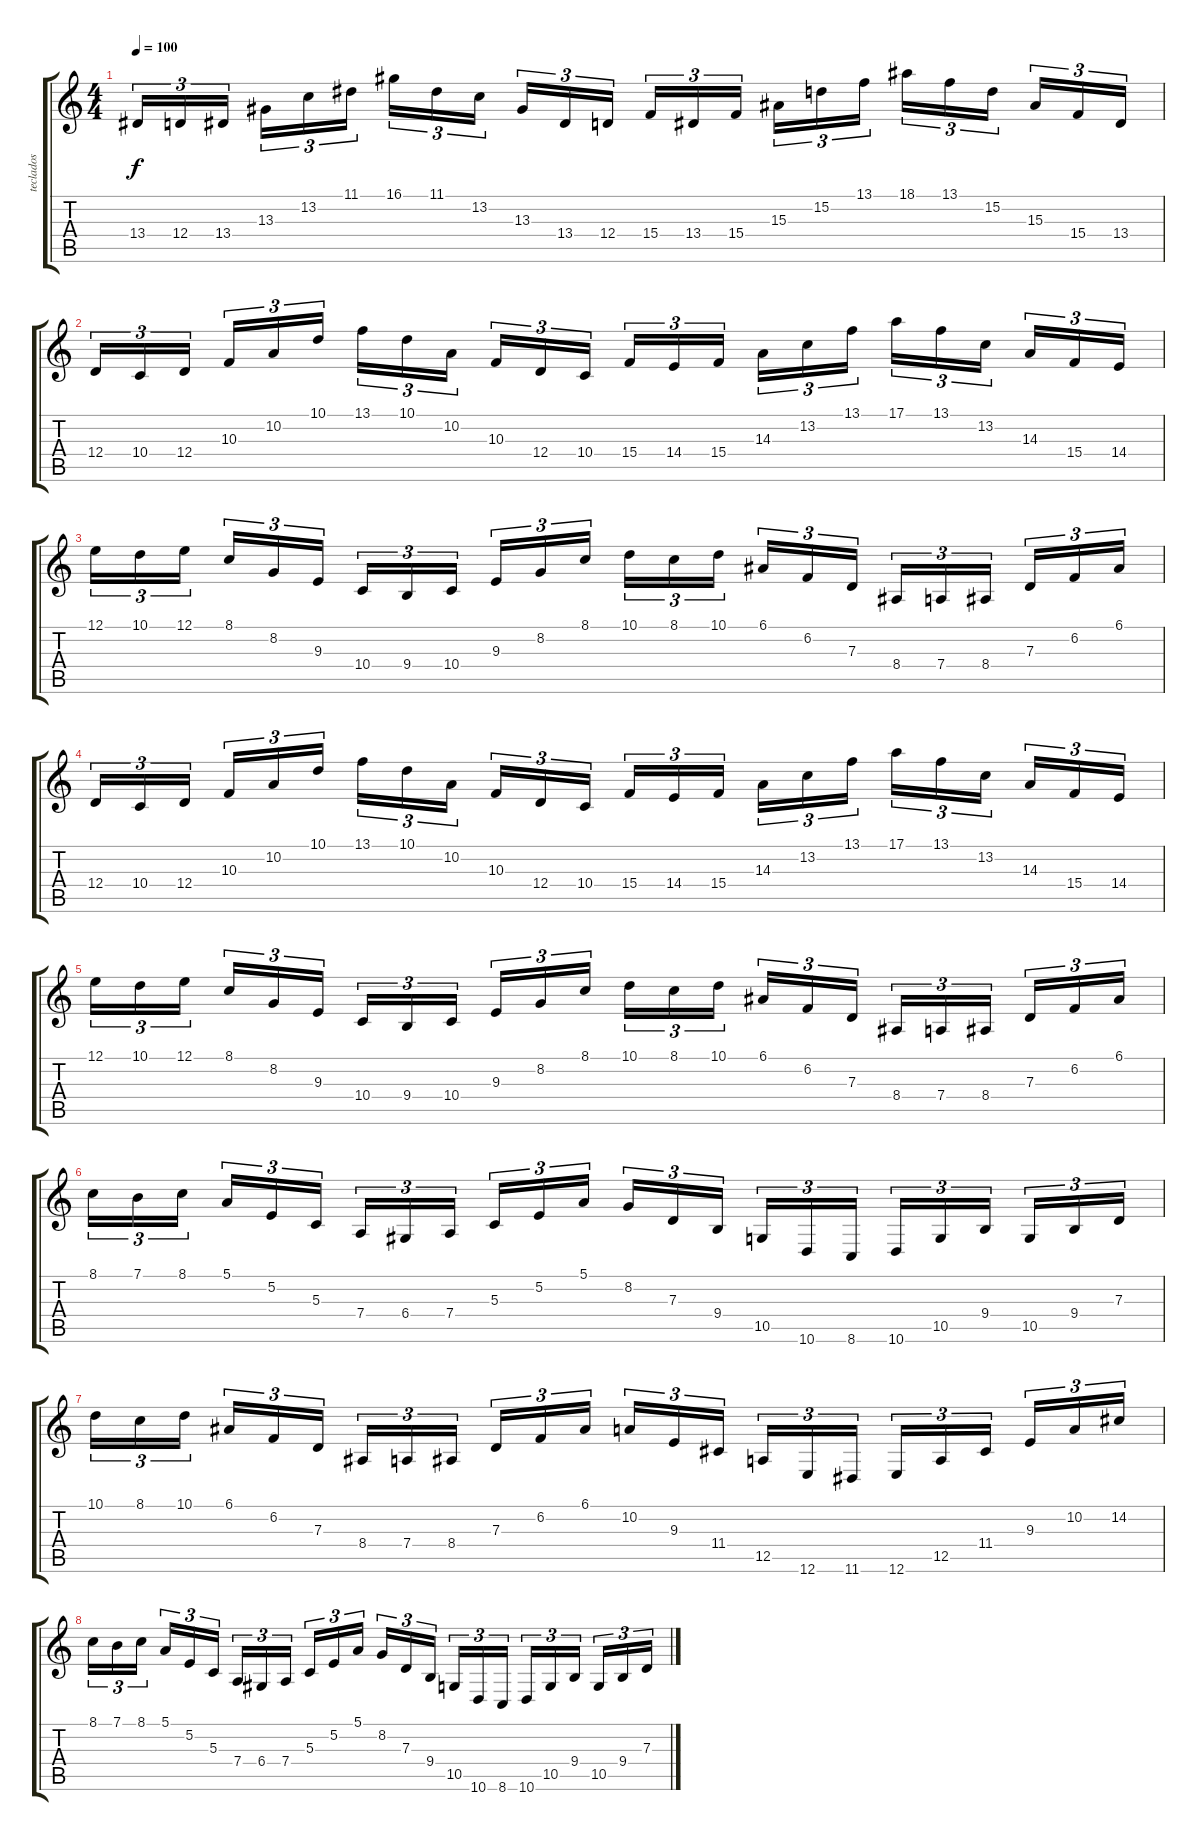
\track ("teclados" "teclados") {instrument drawbarorgan}
\staff {score tabs}
\tuning (E4 B3 G3 D3 A2 E2) {hide}
\ts (4 4)
\tempo 100
\clef g2
\ks c
13.4.16{tu (3 2) dy f} 12.4.16{tu (3 2)} 13.4.16{tu (3 2) beam splitsecondary} 13.3.16{tu (3 2)} 13.2.16{tu (3 2)} 11.1.16{tu (3 2)} 16.1.16{tu (3 2)} 11.1.16{tu (3 2)} 13.2.16{tu (3 2) beam splitsecondary} 13.3.16{tu (3 2)} 13.4.16{tu (3 2)} 12.4.16{tu (3 2)} 15.4.16{tu (3 2)} 13.4.16{tu (3 2)} 15.4.16{tu (3 2) beam splitsecondary} 15.3.16{tu (3 2)} 15.2.16{tu (3 2)} 13.1.16{tu (3 2)} 18.1.16{tu (3 2)} 13.1.16{tu (3 2)} 15.2.16{tu (3 2) beam splitsecondary} 15.3.16{tu (3 2)} 15.4.16{tu (3 2)} 13.4.16{tu (3 2)} |
12.4.16{tu (3 2)} 10.4.16{tu (3 2)} 12.4.16{tu (3 2) beam splitsecondary} 10.3.16{tu (3 2)} 10.2.16{tu (3 2)} 10.1.16{tu (3 2)} 13.1.16{tu (3 2)} 10.1.16{tu (3 2)} 10.2.16{tu (3 2) beam splitsecondary} 10.3.16{tu (3 2)} 12.4.16{tu (3 2)} 10.4.16{tu (3 2)} 15.4.16{tu (3 2)} 14.4.16{tu (3 2)} 15.4.16{tu (3 2) beam splitsecondary} 14.3.16{tu (3 2)} 13.2.16{tu (3 2)} 13.1.16{tu (3 2)} 17.1.16{tu (3 2)} 13.1.16{tu (3 2)} 13.2.16{tu (3 2) beam splitsecondary} 14.3.16{tu (3 2)} 15.4.16{tu (3 2)} 14.4.16{tu (3 2)} |
12.1.16{tu (3 2)} 10.1.16{tu (3 2)} 12.1.16{tu (3 2) beam splitsecondary} 8.1.16{tu (3 2)} 8.2.16{tu (3 2)} 9.3.16{tu (3 2)} 10.4.16{tu (3 2)} 9.4.16{tu (3 2)} 10.4.16{tu (3 2) beam splitsecondary} 9.3.16{tu (3 2)} 8.2.16{tu (3 2)} 8.1.16{tu (3 2)} 10.1.16{tu (3 2)} 8.1.16{tu (3 2)} 10.1.16{tu (3 2) beam splitsecondary} 6.1.16{tu (3 2)} 6.2.16{tu (3 2)} 7.3.16{tu (3 2)} 8.4.16{tu (3 2)} 7.4.16{tu (3 2)} 8.4.16{tu (3 2) beam splitsecondary} 7.3.16{tu (3 2)} 6.2.16{tu (3 2)} 6.1.16{tu (3 2)} |
12.4.16{tu (3 2)} 10.4.16{tu (3 2)} 12.4.16{tu (3 2) beam splitsecondary} 10.3.16{tu (3 2)} 10.2.16{tu (3 2)} 10.1.16{tu (3 2)} 13.1.16{tu (3 2)} 10.1.16{tu (3 2)} 10.2.16{tu (3 2) beam splitsecondary} 10.3.16{tu (3 2)} 12.4.16{tu (3 2)} 10.4.16{tu (3 2)} 15.4.16{tu (3 2)} 14.4.16{tu (3 2)} 15.4.16{tu (3 2) beam splitsecondary} 14.3.16{tu (3 2)} 13.2.16{tu (3 2)} 13.1.16{tu (3 2)} 17.1.16{tu (3 2)} 13.1.16{tu (3 2)} 13.2.16{tu (3 2) beam splitsecondary} 14.3.16{tu (3 2)} 15.4.16{tu (3 2)} 14.4.16{tu (3 2)} |
12.1.16{tu (3 2)} 10.1.16{tu (3 2)} 12.1.16{tu (3 2) beam splitsecondary} 8.1.16{tu (3 2)} 8.2.16{tu (3 2)} 9.3.16{tu (3 2)} 10.4.16{tu (3 2)} 9.4.16{tu (3 2)} 10.4.16{tu (3 2) beam splitsecondary} 9.3.16{tu (3 2)} 8.2.16{tu (3 2)} 8.1.16{tu (3 2)} 10.1.16{tu (3 2)} 8.1.16{tu (3 2)} 10.1.16{tu (3 2) beam splitsecondary} 6.1.16{tu (3 2)} 6.2.16{tu (3 2)} 7.3.16{tu (3 2)} 8.4.16{tu (3 2)} 7.4.16{tu (3 2)} 8.4.16{tu (3 2) beam splitsecondary} 7.3.16{tu (3 2)} 6.2.16{tu (3 2)} 6.1.16{tu (3 2)} |
8.1.16{tu (3 2)} 7.1.16{tu (3 2)} 8.1.16{tu (3 2) beam splitsecondary} 5.1.16{tu (3 2)} 5.2.16{tu (3 2)} 5.3.16{tu (3 2)} 7.4.16{tu (3 2)} 6.4.16{tu (3 2)} 7.4.16{tu (3 2) beam splitsecondary} 5.3.16{tu (3 2)} 5.2.16{tu (3 2)} 5.1.16{tu (3 2)} 8.2.16{tu (3 2)} 7.3.16{tu (3 2)} 9.4.16{tu (3 2) beam splitsecondary} 10.5.16{tu (3 2)} 10.6.16{tu (3 2)} 8.6.16{tu (3 2)} 10.6.16{tu (3 2)} 10.5.16{tu (3 2)} 9.4.16{tu (3 2) beam splitsecondary} 10.5.16{tu (3 2)} 9.4.16{tu (3 2)} 7.3.16{tu (3 2)} |
10.1.16{tu (3 2)} 8.1.16{tu (3 2)} 10.1.16{tu (3 2) beam splitsecondary} 6.1.16{tu (3 2)} 6.2.16{tu (3 2)} 7.3.16{tu (3 2)} 8.4.16{tu (3 2)} 7.4.16{tu (3 2)} 8.4.16{tu (3 2) beam splitsecondary} 7.3.16{tu (3 2)} 6.2.16{tu (3 2)} 6.1.16{tu (3 2)} 10.2.16{tu (3 2)} 9.3.16{tu (3 2)} 11.4.16{tu (3 2) beam splitsecondary} 12.5.16{tu (3 2)} 12.6.16{tu (3 2)} 11.6.16{tu (3 2)} 12.6.16{tu (3 2)} 12.5.16{tu (3 2)} 11.4.16{tu (3 2) beam splitsecondary} 9.3.16{tu (3 2)} 10.2.16{tu (3 2)} 14.2.16{tu (3 2)} |
8.1.16{tu (3 2)} 7.1.16{tu (3 2)} 8.1.16{tu (3 2) beam splitsecondary} 5.1.16{tu (3 2)} 5.2.16{tu (3 2)} 5.3.16{tu (3 2)} 7.4.16{tu (3 2)} 6.4.16{tu (3 2)} 7.4.16{tu (3 2) beam splitsecondary} 5.3.16{tu (3 2)} 5.2.16{tu (3 2)} 5.1.16{tu (3 2)} 8.2.16{tu (3 2)} 7.3.16{tu (3 2)} 9.4.16{tu (3 2) beam splitsecondary} 10.5.16{tu (3 2)} 10.6.16{tu (3 2)} 8.6.16{tu (3 2)} 10.6.16{tu (3 2)} 10.5.16{tu (3 2)} 9.4.16{tu (3 2) beam splitsecondary} 10.5.16{tu (3 2)} 9.4.16{tu (3 2)} 7.3.16{tu (3 2)}
